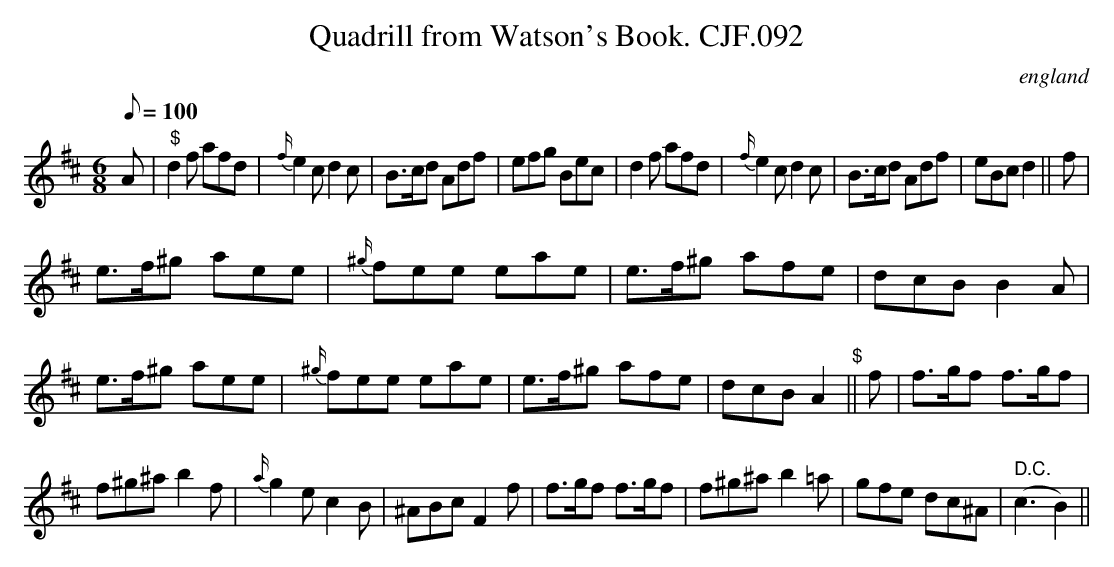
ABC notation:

X:1
T:Quadrill from Watson's Book. CJF.092
O:england
M:6/8
L:1/8
Q:100
K:D
A|"$"d2f afd|{f/}e2cd2c|B>cd Adf|efg Bec|\
d2f afd|{f/}e2cd2c|B>cd Adf|eBcd2||f|
e>f^g aee|{^g/}fee eae|e>f^g afe|dcBB2A|e>f^g aee|\
{^g/}fee eae|e>f^g afe|dcBA2"$"||f|f>gf f>gf|
f^g^ab2f|{a/}g2ec2B|^ABcF2f|f>gf f>gf|\
f^g^ab2=a|gfe dc^A|(" D.C."c3B2)||
